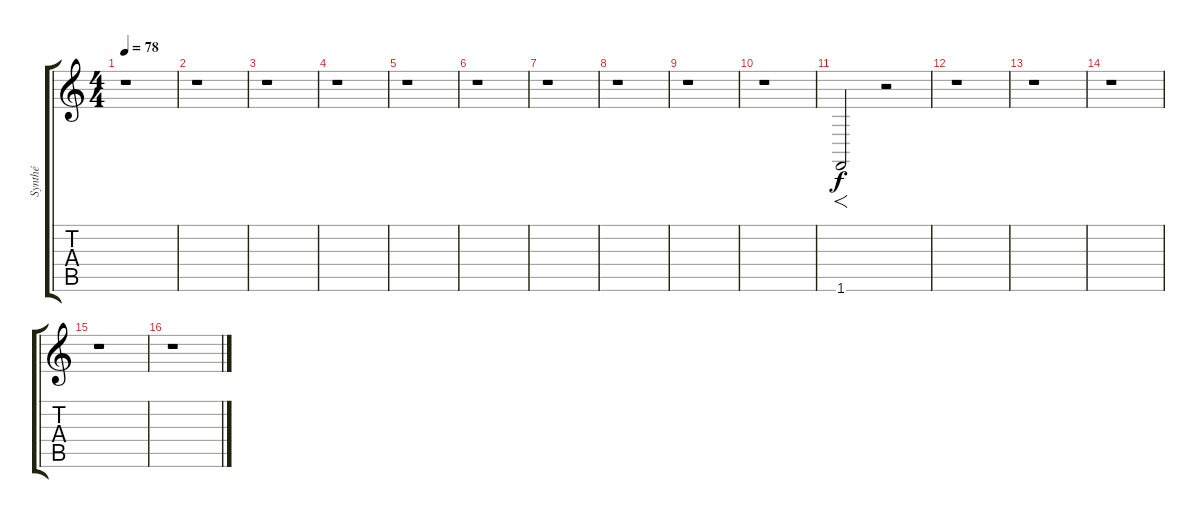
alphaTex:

\track ("Synthé" "Synthé") {instrument stringensemble1}
\staff {score tabs}
\tuning (E4 B3 G3 D3 A2 E2) {hide}
\ts (4 4)
\tempo 78
\clef g2
\ks c
r.1{dy f instrument stringensemble1} |
r.1 |
r.1 |
r.1 |
r.1 |
r.1 |
r.1 |
r.1 |
r.1 |
r.1 |
1.6.2{f} r.2 |
r.1 |
r.1 |
r.1 |
r.1 |
r.1
